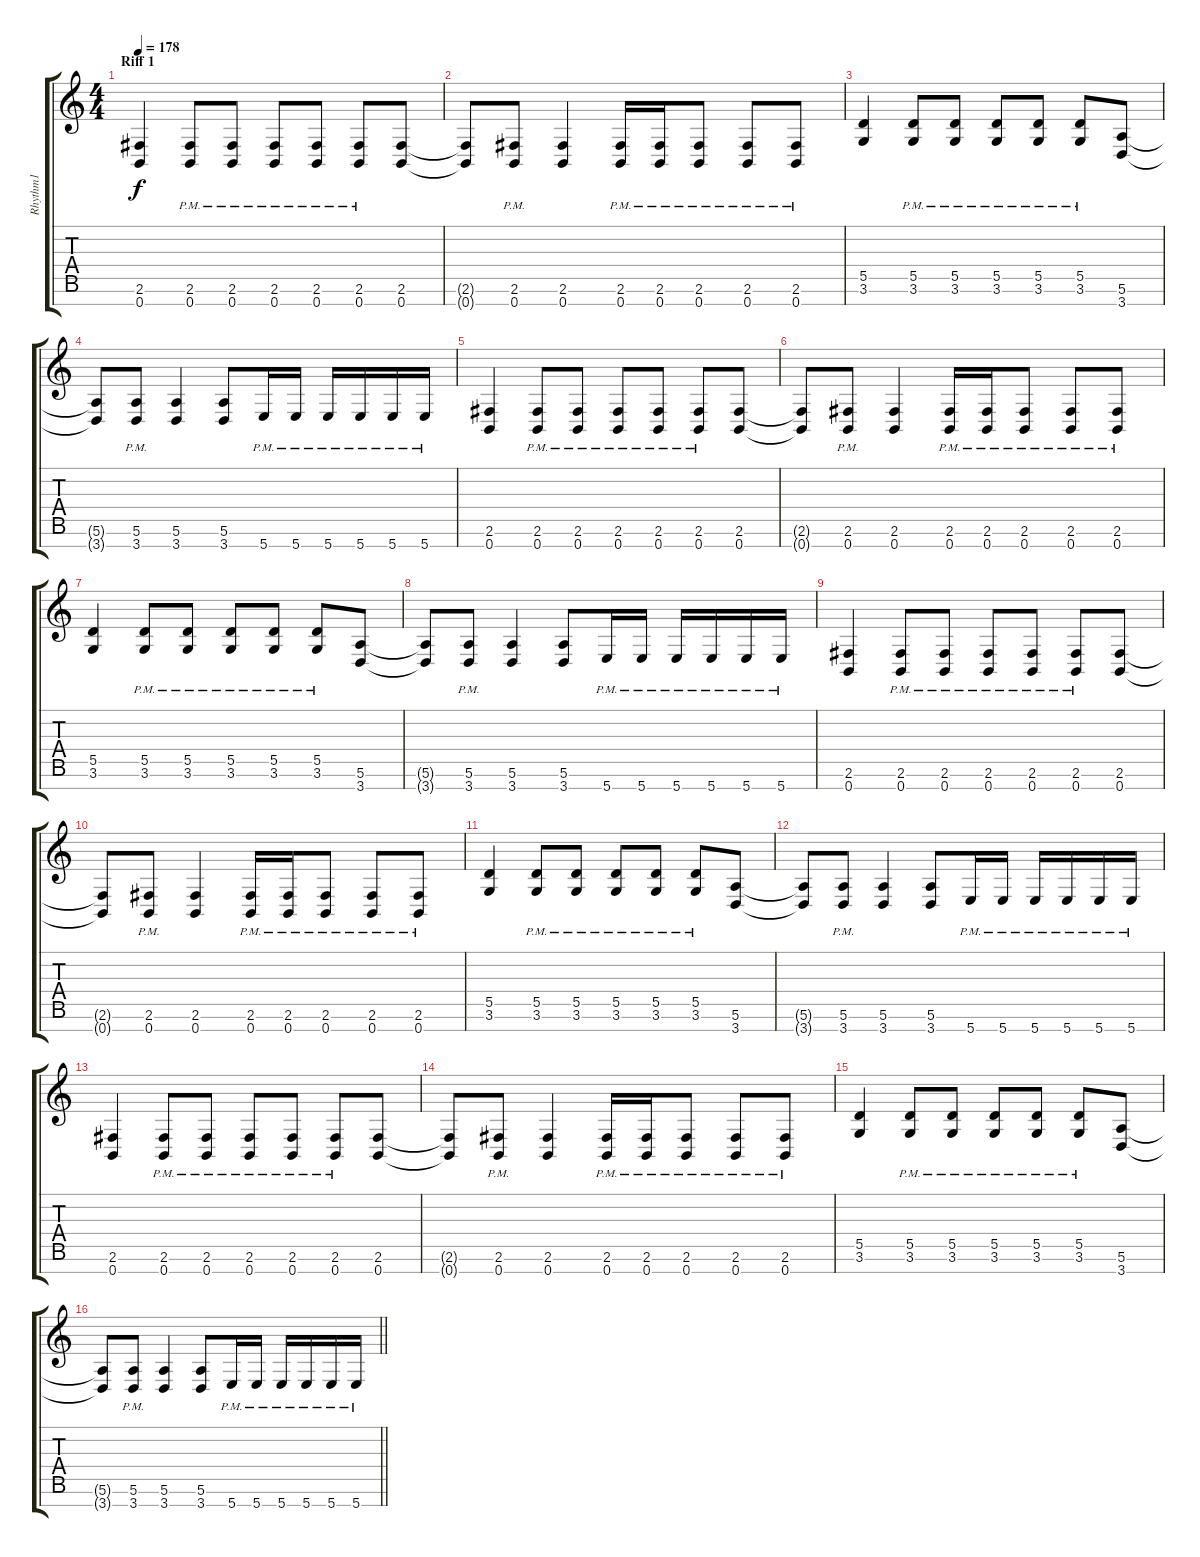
\track ("Rhythm1" "Rhythm1") {instrument distortionguitar}
\staff {score tabs}
\tuning (E4 B3 G3 D3 A2 E2 B1) {hide}
\ts (4 4)
\section ("" "Riff 1")
\tempo 178
\clef g2
\ks c
(2.6 0.7).4{dy f} (2.6{pm} 0.7{pm}).8 (2.6{pm} 0.7{pm}).8 (2.6{pm} 0.7{pm}).8 (2.6{pm} 0.7{pm}).8 (2.6{pm} 0.7{pm}).8 (2.6 0.7).8 |
(2.6{t} 0.7{t}).8 (2.6{pm} 0.7{pm}).8 (2.6 0.7).4 (2.6{pm} 0.7{pm}).16 (2.6{pm} 0.7{pm}).16 (2.6{pm} 0.7{pm}).8 (2.6{pm} 0.7{pm}).8 (2.6{pm} 0.7{pm}).8 |
(5.5 3.6).4 (5.5{pm} 3.6{pm}).8 (5.5{pm} 3.6{pm}).8 (5.5{pm} 3.6{pm}).8 (5.5{pm} 3.6{pm}).8 (5.5{pm} 3.6{pm}).8 (5.6 3.7).8 |
(5.6{t} 3.7{t}).8 (5.6{pm} 3.7{pm}).8 (5.6 3.7).4 (5.6 3.7).8 5.7{pm}.16 5.7{pm}.16 5.7{pm}.16 5.7{pm}.16 5.7{pm}.16 5.7{pm}.16 |
(2.6 0.7).4 (2.6{pm} 0.7{pm}).8 (2.6{pm} 0.7{pm}).8 (2.6{pm} 0.7{pm}).8 (2.6{pm} 0.7{pm}).8 (2.6{pm} 0.7{pm}).8 (2.6 0.7).8 |
(2.6{t} 0.7{t}).8 (2.6{pm} 0.7{pm}).8 (2.6 0.7).4 (2.6{pm} 0.7{pm}).16 (2.6{pm} 0.7{pm}).16 (2.6{pm} 0.7{pm}).8 (2.6{pm} 0.7{pm}).8 (2.6{pm} 0.7{pm}).8 |
(5.5 3.6).4 (5.5{pm} 3.6{pm}).8 (5.5{pm} 3.6{pm}).8 (5.5{pm} 3.6{pm}).8 (5.5{pm} 3.6{pm}).8 (5.5{pm} 3.6{pm}).8 (5.6 3.7).8 |
(5.6{t} 3.7{t}).8 (5.6{pm} 3.7{pm}).8 (5.6 3.7).4 (5.6 3.7).8 5.7{pm}.16 5.7{pm}.16 5.7{pm}.16 5.7{pm}.16 5.7{pm}.16 5.7{pm}.16 |
(2.6 0.7).4 (2.6{pm} 0.7{pm}).8 (2.6{pm} 0.7{pm}).8 (2.6{pm} 0.7{pm}).8 (2.6{pm} 0.7{pm}).8 (2.6{pm} 0.7{pm}).8 (2.6 0.7).8 |
(2.6{t} 0.7{t}).8 (2.6{pm} 0.7{pm}).8 (2.6 0.7).4 (2.6{pm} 0.7{pm}).16 (2.6{pm} 0.7{pm}).16 (2.6{pm} 0.7{pm}).8 (2.6{pm} 0.7{pm}).8 (2.6{pm} 0.7{pm}).8 |
(5.5 3.6).4 (5.5{pm} 3.6{pm}).8 (5.5{pm} 3.6{pm}).8 (5.5{pm} 3.6{pm}).8 (5.5{pm} 3.6{pm}).8 (5.5{pm} 3.6{pm}).8 (5.6 3.7).8 |
(5.6{t} 3.7{t}).8 (5.6{pm} 3.7{pm}).8 (5.6 3.7).4 (5.6 3.7).8 5.7{pm}.16 5.7{pm}.16 5.7{pm}.16 5.7{pm}.16 5.7{pm}.16 5.7{pm}.16 |
(2.6 0.7).4 (2.6{pm} 0.7{pm}).8 (2.6{pm} 0.7{pm}).8 (2.6{pm} 0.7{pm}).8 (2.6{pm} 0.7{pm}).8 (2.6{pm} 0.7{pm}).8 (2.6 0.7).8 |
(2.6{t} 0.7{t}).8 (2.6{pm} 0.7{pm}).8 (2.6 0.7).4 (2.6{pm} 0.7{pm}).16 (2.6{pm} 0.7{pm}).16 (2.6{pm} 0.7{pm}).8 (2.6{pm} 0.7{pm}).8 (2.6{pm} 0.7{pm}).8 |
(5.5 3.6).4 (5.5{pm} 3.6{pm}).8 (5.5{pm} 3.6{pm}).8 (5.5{pm} 3.6{pm}).8 (5.5{pm} 3.6{pm}).8 (5.5{pm} 3.6{pm}).8 (5.6 3.7).8 |
\barLineRight lightlight
(5.6{t} 3.7{t}).8 (5.6{pm} 3.7{pm}).8 (5.6 3.7).4 (5.6 3.7).8 5.7{pm}.16 5.7{pm}.16 5.7{pm}.16 5.7{pm}.16 5.7{pm}.16 5.7{pm}.16
